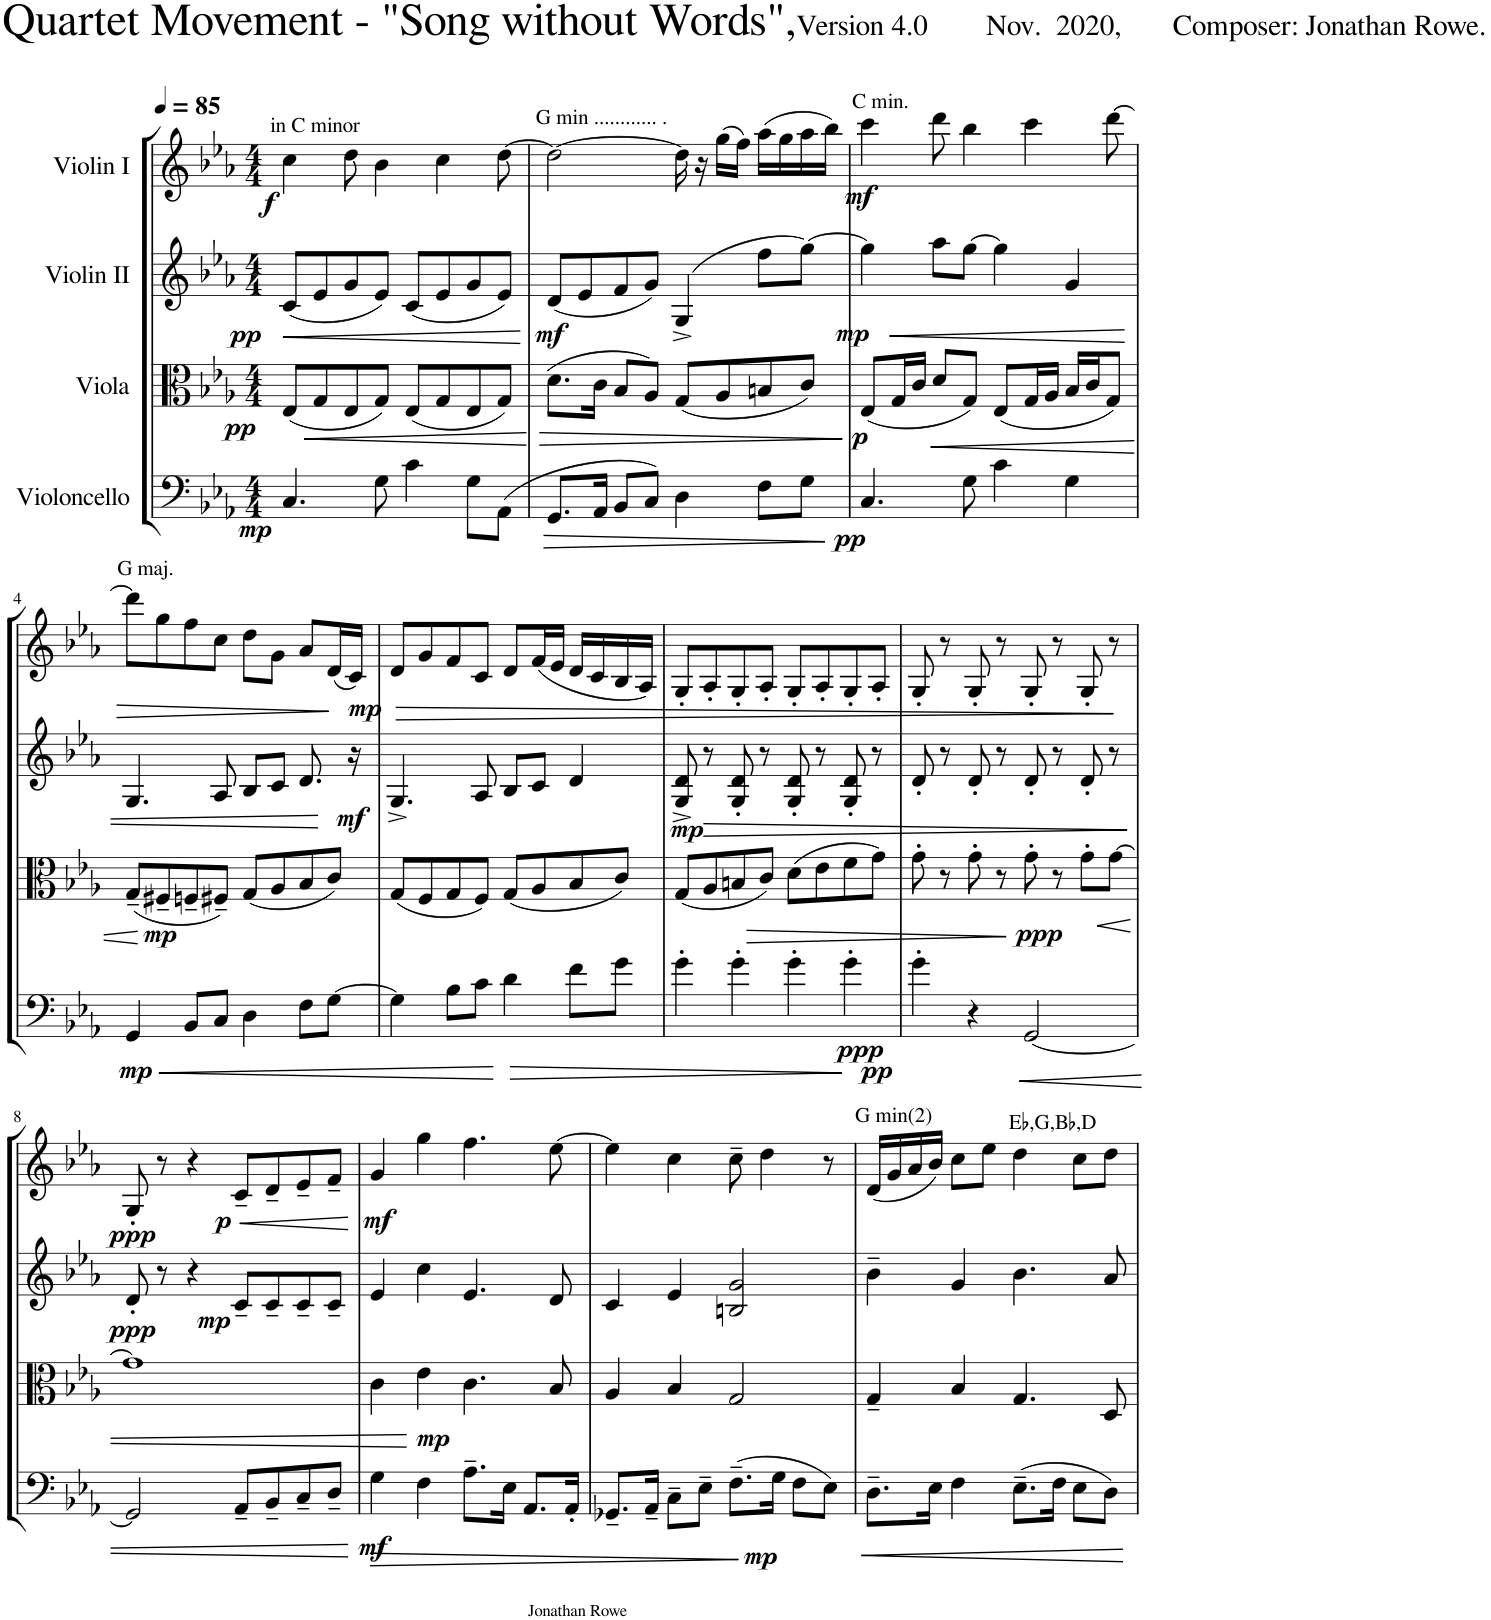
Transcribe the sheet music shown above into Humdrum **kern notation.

**kern	**dynam	**kern	**dynam	**kern	**dynam	**kern	**dynam
*part4	*part4	*part3	*part3	*part2	*part2	*part1	*part1
*staff4	*staff4	*staff3	*staff3	*staff2	*staff2	*staff1	*staff1
*I"Violoncello	*	*I"Viola	*	*I"Violin II	*	*I"Violin I	*
*I'Vc	*	*I'Vla	*	*I'Vln	*	*I'Vln	*
*clefF4	*	*clefC3	*	*clefG2	*	*clefG2	*
*k[b-e-a-]	*	*k[b-e-a-]	*	*k[b-e-a-]	*	*k[b-e-a-]	*
*M4/4	*	*M4/4	*	*M4/4	*	*M4/4	*
*MM85	*	*MM85	*	*MM85	*	*MM85	*
=1	=1	=1	=1	=1	=1	=1	=1
!	!	!	!	!	!	!LO:TX:a:t=in C minor	!
!	!LO:DY:b	!	!LO:DY:b	!	!LO:HP:b	!	!
!	!	!	!	!	!LO:DY:n=1:b	!	!LO:DY:b
4.C/	mp	(8E-/L	pp	(8c/L	< pp	4cc\	f
!	!	!	!LO:HP:b	!	!	!	!
.	.	8G/	<	8e-/	.	.	.
.	.	8E-/	.	8g/	.	8dd\	.
8G\	.	8G/J)	.	8e-/J)	.	4b-\	.
4c\	.	(8E-/L	.	(8c/L	.	.	.
.	.	8G/	.	8e-/	.	4cc\	.
8G\L	.	8E-/	.	8g/	.	.	.
(8AA-\J	.	8G/J)	.	8e-/J)	.	[8dd\	.
.	.	.	[	.	[	.	.
=2	=2	=2	=2	=2	=2	=2	=2
!	!	!	!	!	!	!LO:TX:a:t=G min ............ .	!
!	!LO:HP:b	!	!LO:HP:b	!	!LO:DY:b	!	!
8.GG/L	>	(8.d\L	>	(8d/L	mf	2dd\_	.
.	.	.	.	8e-/	.	.	.
16AA-/Jk	.	16c\Jk	.	.	.	.	.
8BB-/L	.	8B-/L	.	8f/	.	.	.
8C/J)	.	8A-/J)	.	8g/J)	.	.	.
4D\	.	(8G/L	.	(4G^/	.	16dd\]	.
.	.	.	.	.	.	16r	.
.	.	8A-/	.	.	.	(16gg\LL	.
.	.	.	.	.	.	16ff\JJ)	.
8F\L	.	8Bn/	.	8ff\L	.	(16aa-\LL	.
.	.	.	.	.	.	16gg\	.
8G\J	.	8c/J)	.	[8gg\J)	.	16aa-\	.
.	.	.	.	.	.	16bb-\JJ)	.
.	]	.	]	.	.	.	.
=3	=3	=3	=3	=3	=3	=3	=3
!	!	!	!	!	!	!LO:TX:a:t=C min.	!
!	!LO:DY:b	!	!LO:DY:b	!	!LO:HP:b	!	!
!	!	!	!	!	!LO:DY:n=1:b	!	!LO:DY:b
4.C/	pp	(8E-/L	p	4gg\]	< mp	4ccc\	mf
.	.	16G/L	.	.	.	.	.
.	.	16c/JJ	.	.	.	.	.
!	!	!	!LO:HP:b	!	!	!	!
.	.	8d/L	<	8aa-\L	.	8ddd\	.
8G\	.	8G/J)	.	[8gg\J	.	4bb-\	.
4c\	.	(8E-/L	.	4gg\]	.	.	.
.	.	16G/L	.	.	.	4ccc\	.
.	.	16A-/JJ	.	.	.	.	.
4G\	.	16B-/LL	.	4g/	.	.	.
.	.	16c/J	.	.	.	.	.
.	.	8G/J)	.	.	.	[8ddd\	.
!!LO:LB:g=z
=4	=4	=4	=4	=4	=4	=4	=4
!	!	!	!	!	!	!LO:TX:a:t=G maj.	!
!	!LO:HP:b	!	!	!	!	!	!LO:HP:b
!	!LO:DY:n=1:b	!	!	!	!	!	!
4GG/	< mp	(8G~/L	.	4.G/	.	8ddd\L]	>
!	!	!	!LO:DY:n=1:b	!	!	!	!
.	.	8F#X~/	[ mp	.	.	8gg\	.
8BB-/L	.	8Fn~/	.	.	.	8ff\	.
8C/J	.	8F#X~/J)	.	8A-/	.	8cc\J	.
4D\	.	(8G/L	.	8B-/L	.	8dd\L	.
.	.	8A-/	.	8c/J	.	8g\J	.
8F\L	.	8B-/	.	8.d/	.	8a-/L	.
[8G\J	.	8c/J)	.	.	.	(16d/L	.
!	!	!	!	!	!LO:DY:n=1:b	!	!LO:DY:n=1:b
.	.	.	.	16r	[ mf	16c/JJ)	] mp
=5	=5	=5	=5	=5	=5	=5	=5
4G\]	.	(8G/L	.	4.G^/	.	8d/L	.
!	!	!	!	!	!	!	!LO:HP:b
.	.	8F/	.	.	.	8g/	>
8B-\L	.	8G/	.	.	.	8f/	.
8c\J	.	8F/J)	.	8A-/	.	8c/J	.
!	!LO:HP:n=1:b	!	!	!	!	!	!
4d\	[ >	(8G/L	.	8B-/L	.	8d/L	.
.	.	8A-/	.	8c/J	.	(16f/L	.
.	.	.	.	.	.	16e-/JJ	.
8f\L	.	8B-/	.	4d/	.	16d/LL	.
.	.	.	.	.	.	16c/	.
8g\J	.	8c/J)	.	.	.	16B-/	.
.	.	.	.	.	.	16A-/JJ)	.
=6	=6	=6	=6	=6	=6	=6	=6
!	!	!	!	!	!LO:DY:b	!	!
4g'\	.	(8G/L	.	8G/^ 8d/^	mp	8G'/L	.
!	!	!	!	!	!LO:HP:b	!	!
.	.	8A-/	.	8r	>	8A-'/	.
4g'\	.	8Bn/	.	8G/' 8d/'	.	8G'/	.
!	!	!	!LO:HP:b	!	!	!	!
.	.	8c/J)	>	8r	.	8A-'/J	.
4g'\	.	(8d\L	.	8G/' 8d/'	.	8G'/L	.
.	.	8e-\	.	8r	.	8A-'/	.
!	!LO:DY:n=1:b	!	!	!	!	!	!
4g'\	] pp	8f\	.	8G/' 8d/'	.	8G'/	.
.	.	8g\J)	.	8r	.	8A-'/J	.
=7	=7	=7	=7	=7	=7	=7	=7
!	!LO:DY:b	!	!	!	!	!	!
4g'\	ppp	8g'\	.	8d'/	.	8G'/	.
.	.	8r	.	8r	.	8r	.
4r	.	8g'\	.	8d'/	.	8G'/	.
.	.	8r	.	8r	.	8r	.
!	!LO:HP:b	!	!	!	!	!	!
[2GG/	<	8g'\	.	8d'/	.	8G'/	.
!	!	!	!LO:DY:n=1:b	!	!	!	!
.	.	8r	] ppp	8r	.	8r	.
!	!	!	!LO:HP:b	!	!	!	!
.	.	8g'\L	<	8d'/	.	8G'/	.
.	.	[8g\J	.	8r	.	8r	.
.	.	.	.	.	]	.	]
!!LO:LB:g=z
=8	=8	=8	=8	=8	=8	=8	=8
!	!	!	!	!	!LO:DY:b	!	!LO:DY:b
2GG/]	.	1g]	.	8d'/	ppp	8G'/	ppp
.	.	.	.	8r	.	8r	.
.	.	.	.	4r	.	4r	.
!	!	!	!	!	!LO:DY:b	!	!LO:HP:b
!	!	!	!	!	!	!	!LO:DY:n=1:b
8AA-~/L	.	.	.	8c~/L	mp	8c~/L	< p
8BB-~/	.	.	.	8c~/	.	8d~/	.
8C~/	.	.	.	8c~/	.	8e-~/	.
8D~/J	.	.	.	8c~/J	.	8f~/J	.
.	[	.	.	.	.	.	[
=9	=9	=9	=9	=9	=9	=9	=9
!	!LO:DY:b	!	!	!	!	!	!LO:DY:b
4G\	mf	4c\	.	4e-/	.	4g/	mf
!	!LO:HP:b	!	!LO:DY:n=1:b	!	!	!	!
4F\	>	4e-\	[ mp	4cc\	.	4gg\	.
8.A-~\L	.	4.c\	.	4.e-/	.	4.ff\	.
16E-\Jk	.	.	.	.	.	.	.
8.AA-/L	.	.	.	.	.	.	.
.	.	8B-/	.	8d/	.	[8ee-\	.
16AA-'/Jk	.	.	.	.	.	.	.
=10	=10	=10	=10	=10	=10	=10	=10
8.GG-X~/L	.	4A-/	.	4c/	.	4ee-\]	.
16AA-~/Jk	.	.	.	.	.	.	.
8C~\L	.	4B-/	.	4e-/	.	4cc\	.
8E-~\J	.	.	.	.	.	.	.
(8.F~\L	.	2G/	.	2Bn/ 2g/	.	8cc~\	.
.	.	.	.	.	.	4dd\	.
!	!LO:DY:n=1:b	!	!	!	!	!	!
16G\Jk	] mp	.	.	.	.	.	.
8F\L	.	.	.	.	.	.	.
8E-\J)	.	.	.	.	.	8r	.
=11	=11	=11	=11	=11	=11	=11	=11
!	!	!	!	!	!	!LO:TX:a:t=G min(2)	!
!	!LO:HP:b	!	!	!	!	!	!
8.D~\L	<	4G~/	.	4b-~\	.	(16d/LL	.
.	.	.	.	.	.	16g/	.
.	.	.	.	.	.	16a-/	.
16E-\Jk	.	.	.	.	.	16b-/JJ)	.
4F\	.	4B-/	.	4g/	.	8cc\L	.
.	.	.	.	.	.	8ee-\J	.
!	!	!	!	!	!	!LO:TX:a:t=E♭,G,B♭,D	!
(8.E-~\L	.	4.G/	.	4.b-\	.	4dd\	.
16F\Jk	.	.	.	.	.	.	.
8E-\L	.	.	.	.	.	8cc\L	.
8D\J)	.	8D/	.	8a-/	.	8dd\J	.
.	[	.	.	.	.	.	.
=	=	=	=	=	=	=	=
*-	*-	*-	*-	*-	*-	*-	*-
